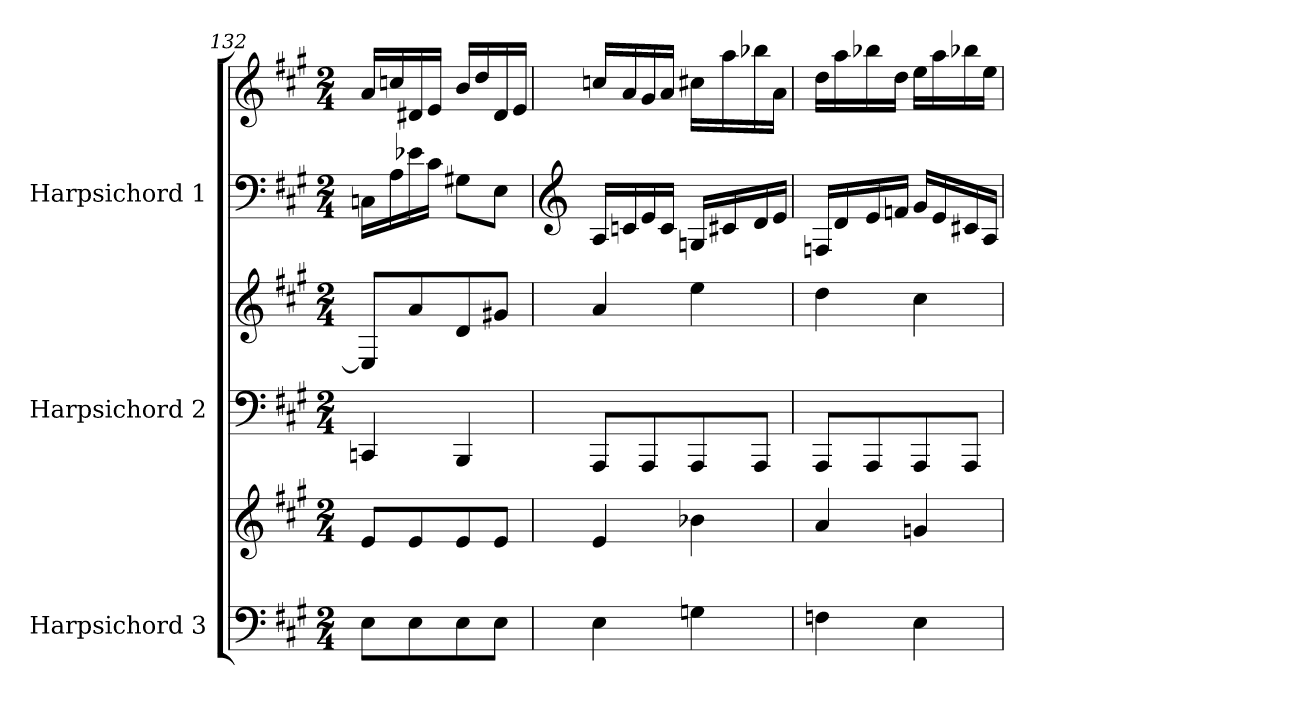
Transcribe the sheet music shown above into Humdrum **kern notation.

**kern	**kern	**kern	**kern	**kern	**kern
*part3	*part3	*part2	*part2	*part1	*part1
*staff6	*staff5	*staff4	*staff3	*staff2	*staff1
*I"Harpsichord 3	*	*I"Harpsichord 2	*	*I"Harpsichord 1	*
*I'Hp	*	*I'Hp	*	*I'Hp	*
*clefF4	*clefG2	*clefF4	*clefG2	*clefF4	*clefG2
*k[f#c#g#]	*k[f#c#g#]	*k[f#c#g#]	*k[f#c#g#]	*k[f#c#g#]	*k[f#c#g#]
*M2/4	*M2/4	*M2/4	*M2/4	*M2/4	*M2/4
=132	=132	=132	=132	=132	=132
8E\L	8e/L	4CCn/	8E/L]	16Cn\LL	16a/LL
.	.	.	.	16A\	16ccn/
8E\	8e/	.	8a/	16e-X\	16d#X/
.	.	.	.	16c#\JJ	16e/JJ
8E\	8e/	4BBB/	8d/	8G#X\L	16b/LL
.	.	.	.	.	16dd/
8E\J	8e/J	.	8g#X/J	8E\J	16d#/
.	.	.	.	.	16e/JJ
=133	=133	=133	=133	=133	=133
*	*	*	*	*clefG2	*
4E\	4e/	8AAA/L	4a/	16A/LL	16ccn/LL
.	.	.	.	16cn/	16a/
.	.	8AAA/	.	16e/	16g#/
.	.	.	.	16c/JJ	16a/JJ
4Gn\	4b-X\	8AAA/	4ee\	16Gn/LL	16cc#X\LL
.	.	.	.	16c#X/	16aa\
.	.	8AAA/J	.	16d/	16bb-X\
.	.	.	.	16e/JJ	16a\JJ
=134	=134	=134	=134	=134	=134
4Fn\	4a/	8AAA/L	4dd\	16Fn/LL	16dd\LL
.	.	.	.	16d/	16aa\
.	.	8AAA/	.	16e/	16bb-X\
.	.	.	.	16fn/JJ	16dd\JJ
4E\	4gn/	8AAA/	4cc#\	16g#/LL	16ee\LL
.	.	.	.	16e/	16aa\
.	.	8AAA/J	.	16c#X/	16bb-X\
.	.	.	.	16A/JJ	16ee\JJ
=	=	=	=	=	=
*-	*-	*-	*-	*-	*-
